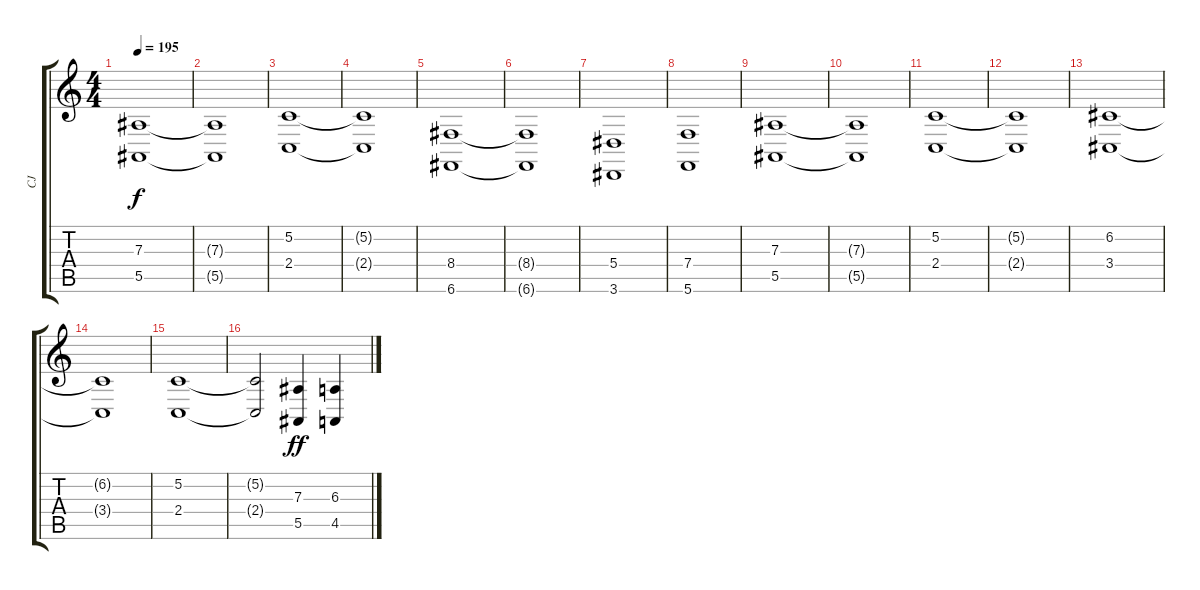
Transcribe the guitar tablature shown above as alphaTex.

\track ("CJ" "CJ") {instrument stringensemble1}
\staff {score tabs}
\tuning (C4 G3 Eb3 Bb2 F2 C2) {hide}
\ts (4 4)
\tempo 195
\clef g2
\ks c
(7.3 5.5).1{dy f} |
(7.3{t} 5.5{t}).1 |
(5.2 2.4).1 |
(5.2{t} 2.4{t}).1 |
(8.4 6.6).1 |
(8.4{t} 6.6{t}).1 |
(5.4 3.6).1 |
(7.4 5.6).1 |
(7.3 5.5).1 |
(7.3{t} 5.5{t}).1 |
(5.2 2.4).1 |
(5.2{t} 2.4{t}).1 |
(6.2 3.4).1 |
(6.2{t} 3.4{t}).1 |
(5.2 2.4).1 |
(5.2{t} 2.4{t}).2 (7.3 5.5).4{dy ff} (6.3 4.5).4
